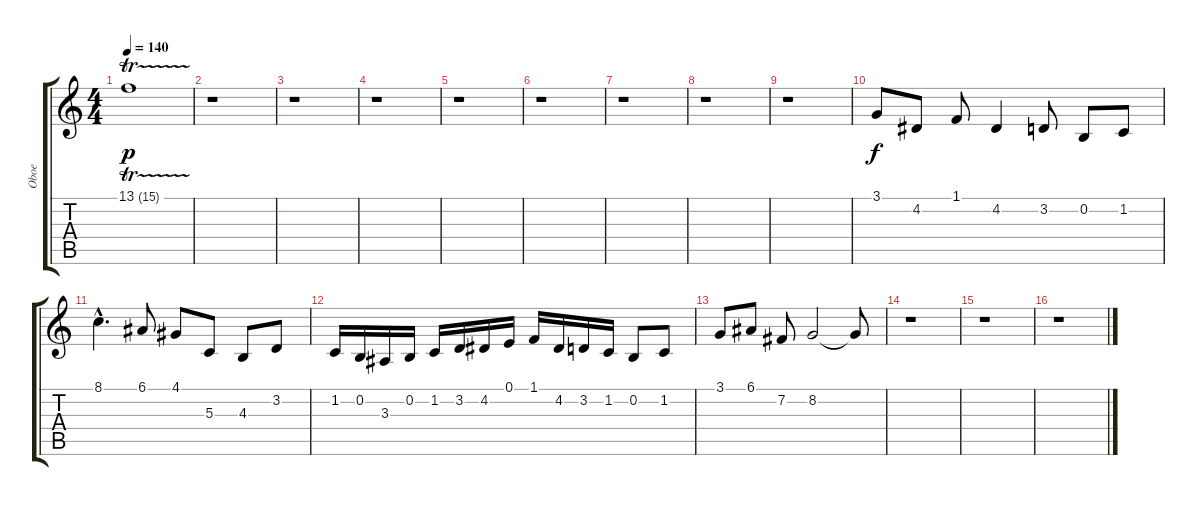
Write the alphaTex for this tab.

\track ("Oboe" "Oboe") {instrument oboe}
\staff {score tabs}
\tuning (E4 B3 G3 D3 A2 E2) {hide}
\ts (4 4)
\tempo 140
\clef g2
\ks c
13.1{tr (15 32)}.1{dy p} |
r.1 |
r.1 |
r.1 |
r.1 |
r.1 |
r.1 |
r.1 |
r.1 |
3.1.8{dy f} 4.2.8 1.1.8 4.2.4 3.2.8 0.2.8 1.2.8 |
8.1{hac}.4{d} 6.1.8 4.1.8 5.3.8 4.3.8 3.2.8 |
1.2.16{instrument flute} 0.2.16 3.3.16 0.2.16 1.2.16 3.2.16 4.2.16 0.1.16 1.1.16 4.2.16 3.2.16 1.2.16 0.2.8 1.2.8 |
3.1.8 6.1.8 7.2.8 8.2.2 8.2{t}.8 |
r.1 |
r.1 |
r.1
